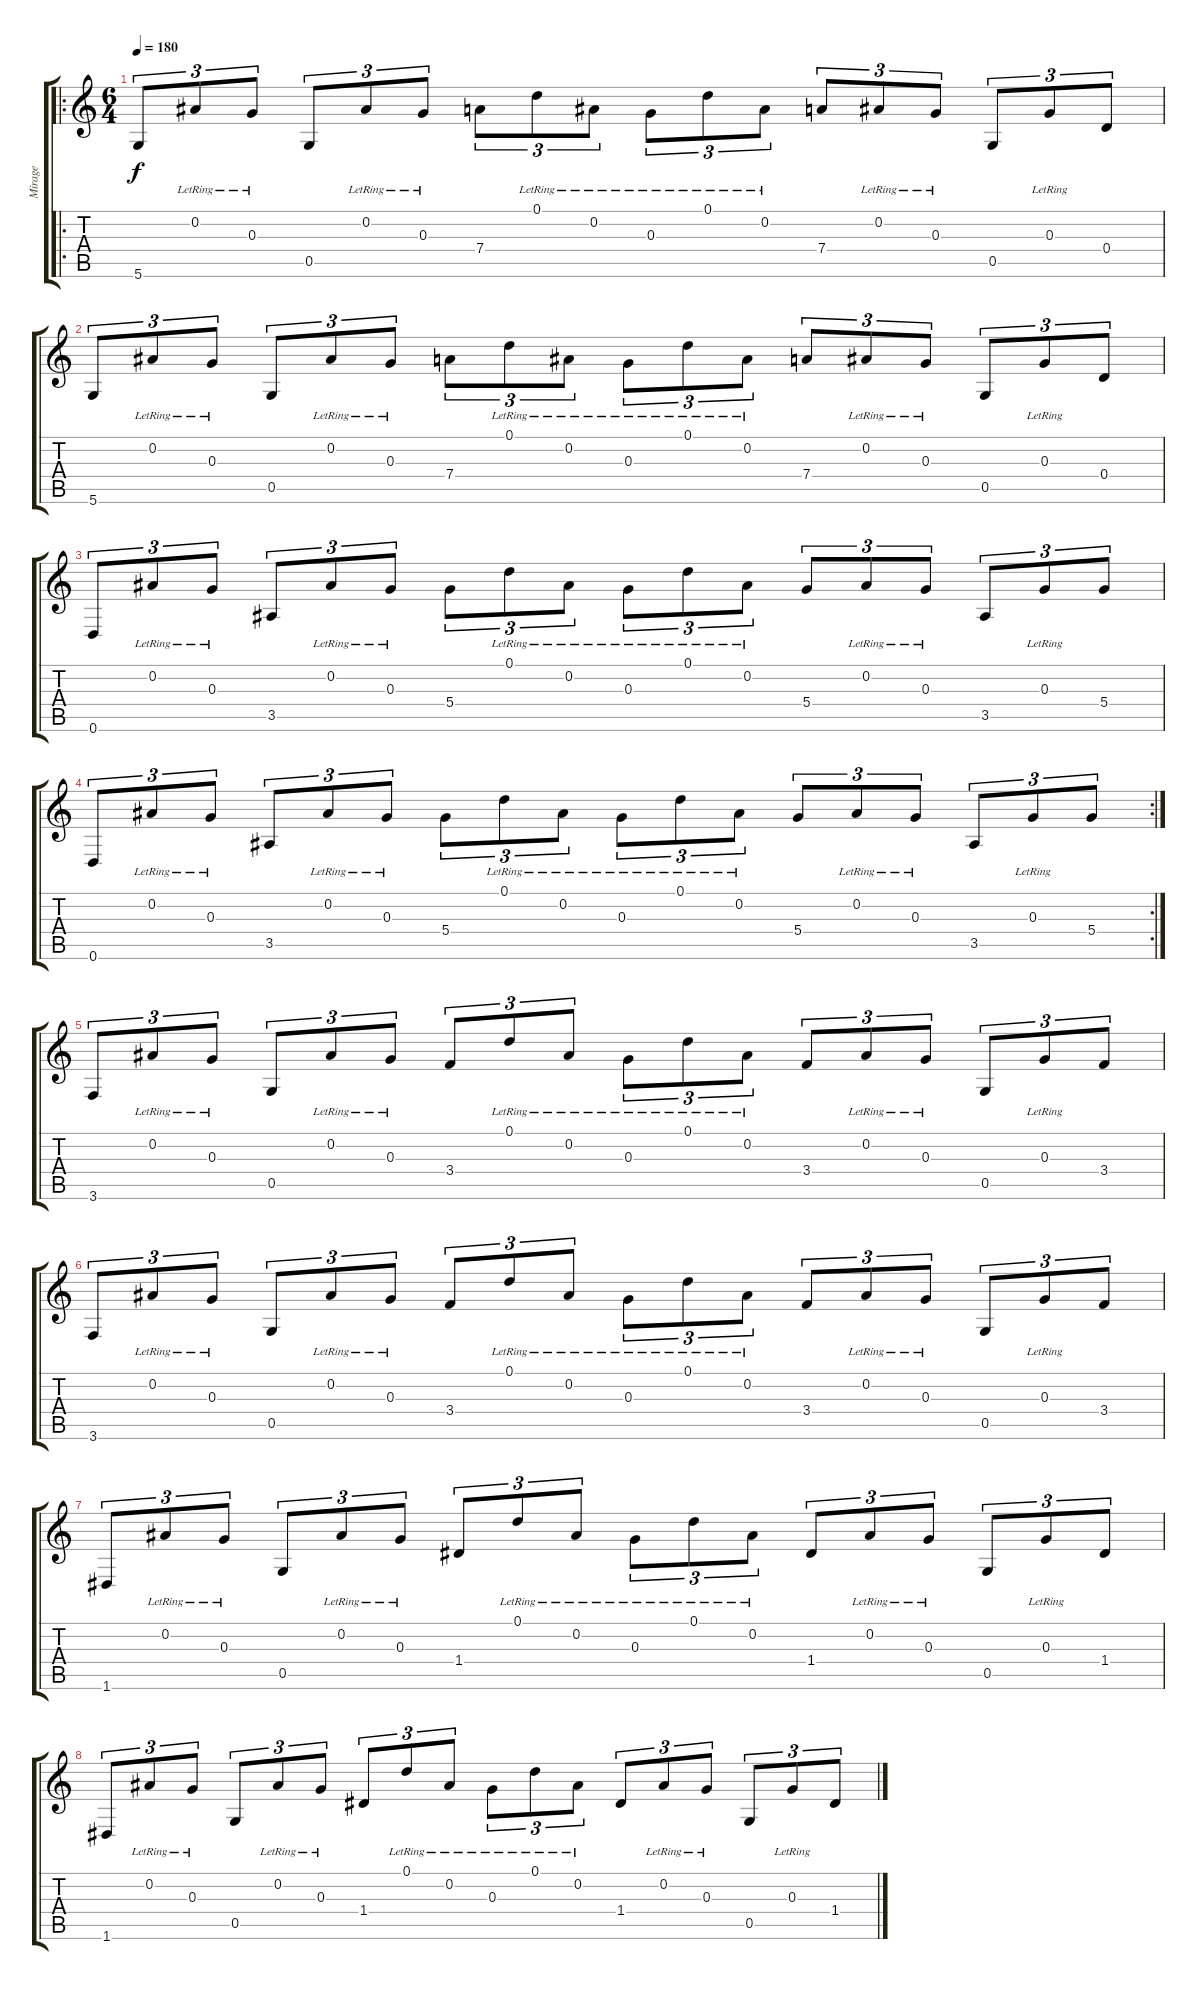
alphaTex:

\track ("Mirage" "Mirage") {instrument acousticguitarsteel}
\staff {score tabs}
\tuning (D4 Bb3 G3 D3 G2 D2) {hide}
\ro
\ts (6 4)
\tempo 180
\clef g2
\ks c
5.6.8{tu (3 2) dy f} 0.2{lr}.8{tu (3 2)} 0.3{lr}.8{tu (3 2)} 0.5.8{tu (3 2)} 0.2{lr}.8{tu (3 2)} 0.3{lr}.8{tu (3 2)} 7.4.8{tu (3 2)} 0.1{lr}.8{tu (3 2)} 0.2{lr}.8{tu (3 2)} 0.3{lr}.8{tu (3 2)} 0.1{lr}.8{tu (3 2)} 0.2{lr}.8{tu (3 2)} 7.4.8{tu (3 2)} 0.2{lr}.8{tu (3 2)} 0.3{lr}.8{tu (3 2)} 0.5.8{tu (3 2)} 0.3{lr}.8{tu (3 2)} 0.4.8{tu (3 2)} |
5.6.8{tu (3 2)} 0.2{lr}.8{tu (3 2)} 0.3{lr}.8{tu (3 2)} 0.5.8{tu (3 2)} 0.2{lr}.8{tu (3 2)} 0.3{lr}.8{tu (3 2)} 7.4.8{tu (3 2)} 0.1{lr}.8{tu (3 2)} 0.2{lr}.8{tu (3 2)} 0.3{lr}.8{tu (3 2)} 0.1{lr}.8{tu (3 2)} 0.2{lr}.8{tu (3 2)} 7.4.8{tu (3 2)} 0.2{lr}.8{tu (3 2)} 0.3{lr}.8{tu (3 2)} 0.5.8{tu (3 2)} 0.3{lr}.8{tu (3 2)} 0.4.8{tu (3 2)} |
0.6.8{tu (3 2)} 0.2{lr}.8{tu (3 2)} 0.3{lr}.8{tu (3 2)} 3.5.8{tu (3 2)} 0.2{lr}.8{tu (3 2)} 0.3{lr}.8{tu (3 2)} 5.4.8{tu (3 2)} 0.1{lr}.8{tu (3 2)} 0.2{lr}.8{tu (3 2)} 0.3{lr}.8{tu (3 2)} 0.1{lr}.8{tu (3 2)} 0.2{lr}.8{tu (3 2)} 5.4.8{tu (3 2)} 0.2{lr}.8{tu (3 2)} 0.3{lr}.8{tu (3 2)} 3.5.8{tu (3 2)} 0.3{lr}.8{tu (3 2)} 5.4.8{tu (3 2)} |
\rc 2
0.6.8{tu (3 2)} 0.2{lr}.8{tu (3 2)} 0.3{lr}.8{tu (3 2)} 3.5.8{tu (3 2)} 0.2{lr}.8{tu (3 2)} 0.3{lr}.8{tu (3 2)} 5.4.8{tu (3 2)} 0.1{lr}.8{tu (3 2)} 0.2{lr}.8{tu (3 2)} 0.3{lr}.8{tu (3 2)} 0.1{lr}.8{tu (3 2)} 0.2{lr}.8{tu (3 2)} 5.4.8{tu (3 2)} 0.2{lr}.8{tu (3 2)} 0.3{lr}.8{tu (3 2)} 3.5.8{tu (3 2)} 0.3{lr}.8{tu (3 2)} 5.4.8{tu (3 2)} |
3.6.8{tu (3 2)} 0.2{lr}.8{tu (3 2)} 0.3{lr}.8{tu (3 2)} 0.5.8{tu (3 2)} 0.2{lr}.8{tu (3 2)} 0.3{lr}.8{tu (3 2)} 3.4.8{tu (3 2)} 0.1{lr}.8{tu (3 2)} 0.2{lr}.8{tu (3 2)} 0.3{lr}.8{tu (3 2)} 0.1{lr}.8{tu (3 2)} 0.2{lr}.8{tu (3 2)} 3.4.8{tu (3 2)} 0.2{lr}.8{tu (3 2)} 0.3{lr}.8{tu (3 2)} 0.5.8{tu (3 2)} 0.3{lr}.8{tu (3 2)} 3.4.8{tu (3 2)} |
3.6.8{tu (3 2)} 0.2{lr}.8{tu (3 2)} 0.3{lr}.8{tu (3 2)} 0.5.8{tu (3 2)} 0.2{lr}.8{tu (3 2)} 0.3{lr}.8{tu (3 2)} 3.4.8{tu (3 2)} 0.1{lr}.8{tu (3 2)} 0.2{lr}.8{tu (3 2)} 0.3{lr}.8{tu (3 2)} 0.1{lr}.8{tu (3 2)} 0.2{lr}.8{tu (3 2)} 3.4.8{tu (3 2)} 0.2{lr}.8{tu (3 2)} 0.3{lr}.8{tu (3 2)} 0.5.8{tu (3 2)} 0.3{lr}.8{tu (3 2)} 3.4.8{tu (3 2)} |
1.6.8{tu (3 2)} 0.2{lr}.8{tu (3 2)} 0.3{lr}.8{tu (3 2)} 0.5.8{tu (3 2)} 0.2{lr}.8{tu (3 2)} 0.3{lr}.8{tu (3 2)} 1.4.8{tu (3 2)} 0.1{lr}.8{tu (3 2)} 0.2{lr}.8{tu (3 2)} 0.3{lr}.8{tu (3 2)} 0.1{lr}.8{tu (3 2)} 0.2{lr}.8{tu (3 2)} 1.4.8{tu (3 2)} 0.2{lr}.8{tu (3 2)} 0.3{lr}.8{tu (3 2)} 0.5.8{tu (3 2)} 0.3{lr}.8{tu (3 2)} 1.4.8{tu (3 2)} |
1.6.8{tu (3 2)} 0.2{lr}.8{tu (3 2)} 0.3{lr}.8{tu (3 2)} 0.5.8{tu (3 2)} 0.2{lr}.8{tu (3 2)} 0.3{lr}.8{tu (3 2)} 1.4.8{tu (3 2)} 0.1{lr}.8{tu (3 2)} 0.2{lr}.8{tu (3 2)} 0.3{lr}.8{tu (3 2)} 0.1{lr}.8{tu (3 2)} 0.2{lr}.8{tu (3 2)} 1.4.8{tu (3 2)} 0.2{lr}.8{tu (3 2)} 0.3{lr}.8{tu (3 2)} 0.5.8{tu (3 2)} 0.3{lr}.8{tu (3 2)} 1.4.8{tu (3 2)}
